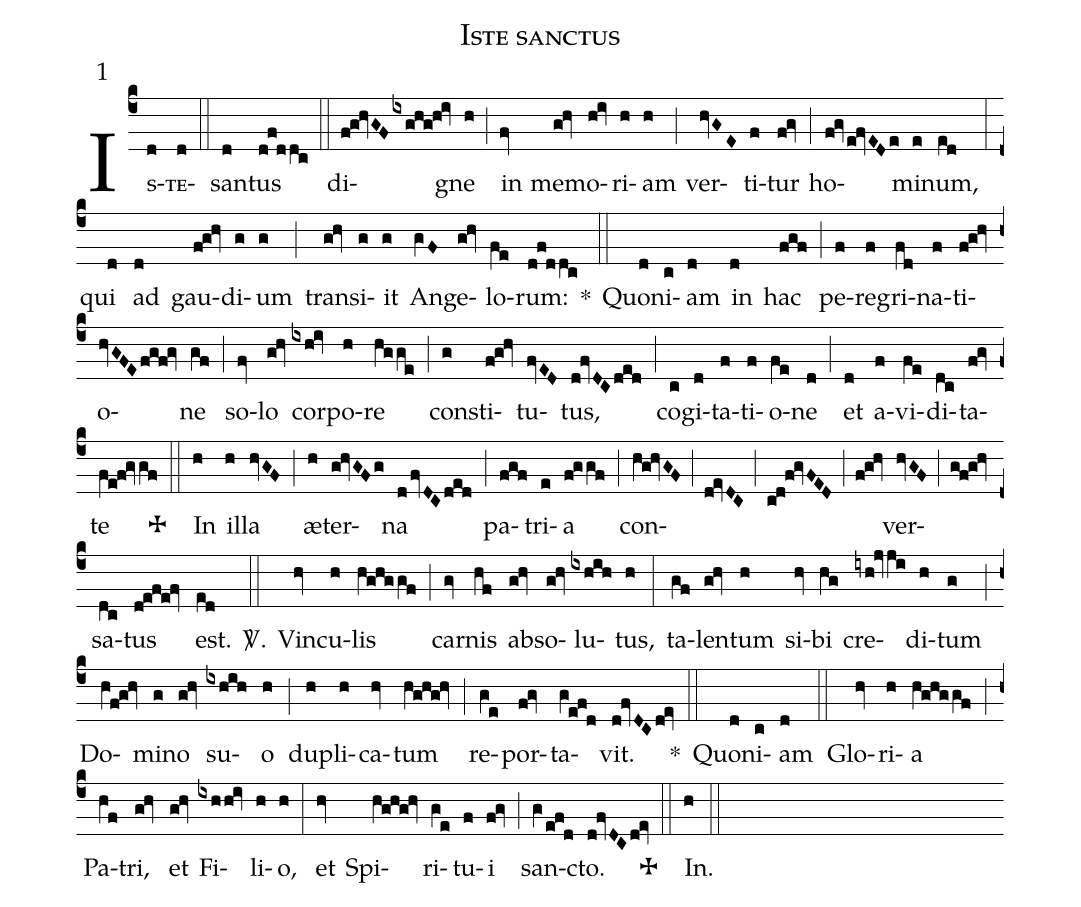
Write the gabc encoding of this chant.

name:Iste sanctus;
mode:1;
%%
(c4) <sc>Is(d)te(d)</sc> (::) san(d)tus(d!f!ddc) (::) di(f!g!hvGFixghg!h!iv)gne(h) (;) in(fv) me(g!hv)mo(h!iv)ri(h)am(h) (;) ver(hvGE)ti(f)tur(f!gv) (;) ho(f!gve!fvEDe)mi(e)num,(ed) (:) qui(d) ad(d) gau(f!g!hv)di(g)um(g) (;) trans(g!hv)i(g)it(g) An(gVF)ge(g!hv)lo(fe)rum:(d!f!d/dc)

*(::) Quo(d)ni(c)am(d) in(d) hac(fgf) (;) pe(f)re(f)gri(fd)na(f)ti(f!g!hv)o-(hvGFEfgf!gv)ne(gf) (;) so(fv)lo(g!hv) cor(ixh!iv)po(h)re(hV!gge) (;) con(g)sti(f!g!hv)tu(fvED)tus,(d!fvDCded) (;) co(c)gi(d)ta(f)ti(f)o-(fe)ne(d) (;) et(d)  a-(f)vi(fe)di(dc)ta(f!gv)te(fV!e!f!gvgV!f) <v>\grecross</v>(::)In(h) il(h)la(hvGF) (;) æ(h)ter(g!hvGFg)na(dfvDCded) (;) pa(fgf)tri(e)a(f!g/gf) (;) con(hV!g!hvGF;d!evDC;c!d!f!gvFED;f!g!hv)ver(hvGF;g!f!g!hv)sa(dc)tus(d!e!f!e!fv) est.(ed)

<sp>V/</sp>.(::) Vin(hv)cu(h)lis(hV!g!h!g/gf) (;) car(gv)nis(hf) ab(g!hv)so(g!hv)lu(ixhih)tus,(h) (:) ta(gf)len(g!hv)tum(h) si(hv)bi(hg) cre(iyh!jv/jV!i)di(h)tum(g) (;) Do(hV!f!g!hv)mi(g)no(g!hv) su(ixhih)o(h) (;) du(h)pli(h)ca(hv)tum(hV!g!h!g!hv) (;) re(gV!e)por(f!gv)ta(gV!e!f!d)vit.(d!fvDCd!ev)

*(::) Quo(d)ni(c)am(d) (::) Glo(hv)ri(h)a(hV!g!h!g/gf) (;) Pa(hV!f)tri,(g!hv) et(g!hv) Fi(ixhh!iv)li(h)o,(h) (:) et(hv) Spi(hV!g!h!g!hv)ri(gV!e)tu(f)i(f!gv) (;) san(gVe!f!d)cto.(d!fvDCd!ev) <v>\grecross</v>(::)In.(h) (::)
